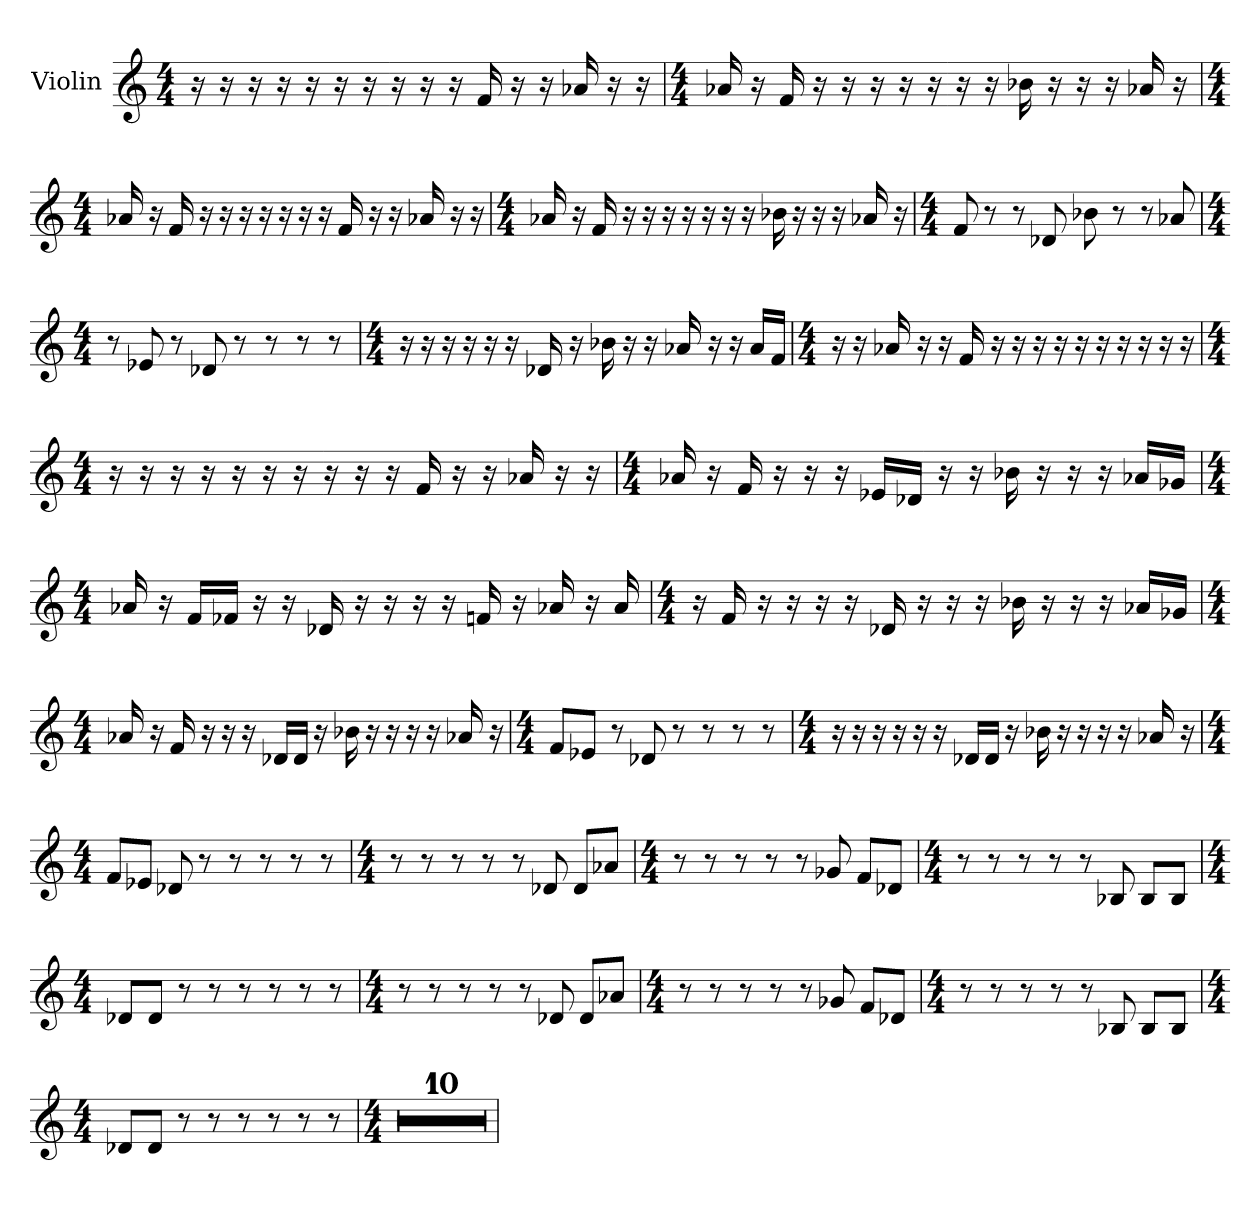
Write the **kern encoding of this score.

**kern
*part1
*staff1
*I"Violin
*I'Vln
*M4/4
=
16r
16r
16r
16r
16r
16r
16r
16r
16r
16r
16f
16r
16r
16a-X
16r
16r
=
*M4/4
16a-X
16r
16f
16r
16r
16r
16r
16r
16r
16r
16b-X
16r
16r
16r
16a-X
16r
=
*M4/4
16a-X
16r
16f
16r
16r
16r
16r
16r
16r
16r
16f
16r
16r
16a-X
16r
16r
=
*M4/4
16a-X
16r
16f
16r
16r
16r
16r
16r
16r
16r
16b-X
16r
16r
16r
16a-X
16r
=
*M4/4
8f
8r
8r
8d-X
8b-X
8r
8r
8a-X
=
*M4/4
8r
8e-X
8r
8d-X
8r
8r
8r
8r
=
*M4/4
16r
16r
16r
16r
16r
16r
16d-X
16r
16b-X
16r
16r
16a-X
16r
16r
16a-LL
16fJJ
=
*M4/4
16r
16r
16a-X
16r
16r
16f
16r
16r
16r
16r
16r
16r
16r
16r
16r
16r
=
*M4/4
16r
16r
16r
16r
16r
16r
16r
16r
16r
16r
16f
16r
16r
16a-X
16r
16r
=
*M4/4
16a-X
16r
16f
16r
16r
16r
16e-XLL
16d-XJJ
16r
16r
16b-X
16r
16r
16r
16a-XLL
16g-XJJ
=
*M4/4
16a-X
16r
16fLL
16f-XJJ
16r
16r
16d-X
16r
16r
16r
16r
16fn
16r
16a-X
16r
16a-
=
*M4/4
16r
16f
16r
16r
16r
16r
16d-X
16r
16r
16r
16b-X
16r
16r
16r
16a-XLL
16g-XJJ
=
*M4/4
16a-X
16r
16f
16r
16r
16r
16d-XLL
16d-JJ
16r
16b-X
16r
16r
16r
16r
16a-X
16r
=
*M4/4
8fL
8e-XJ
8r
8d-X
8r
8r
8r
8r
=
*M4/4
16r
16r
16r
16r
16r
16r
16d-XLL
16d-JJ
16r
16b-X
16r
16r
16r
16r
16a-X
16r
=
*M4/4
8fL
8e-XJ
8d-X
8r
8r
8r
8r
8r
=
*M4/4
8r
8r
8r
8r
8r
8d-X
8d-L
8a-XJ
=
*M4/4
8r
8r
8r
8r
8r
8g-X
8fL
8d-XJ
=
*M4/4
8r
8r
8r
8r
8r
8B-X
8B-L
8B-J
=
*M4/4
8d-XL
8d-J
8r
8r
8r
8r
8r
8r
=
*M4/4
8r
8r
8r
8r
8r
8d-X
8d-L
8a-XJ
=
*M4/4
8r
8r
8r
8r
8r
8g-X
8fL
8d-XJ
=
*M4/4
8r
8r
8r
8r
8r
8B-X
8B-L
8B-J
=
*M4/4
8d-XL
8d-J
8r
8r
8r
8r
8r
8r
=
*M4/4
1r
=
*M4/4
1r
=
*M4/4
1r
=
*M4/4
1r
=
*M4/4
1r
=
*M4/4
1r
=
*M4/4
1r
=
*M4/4
1r
=
*M4/4
1r
=
*M4/4
1r
=
*-
